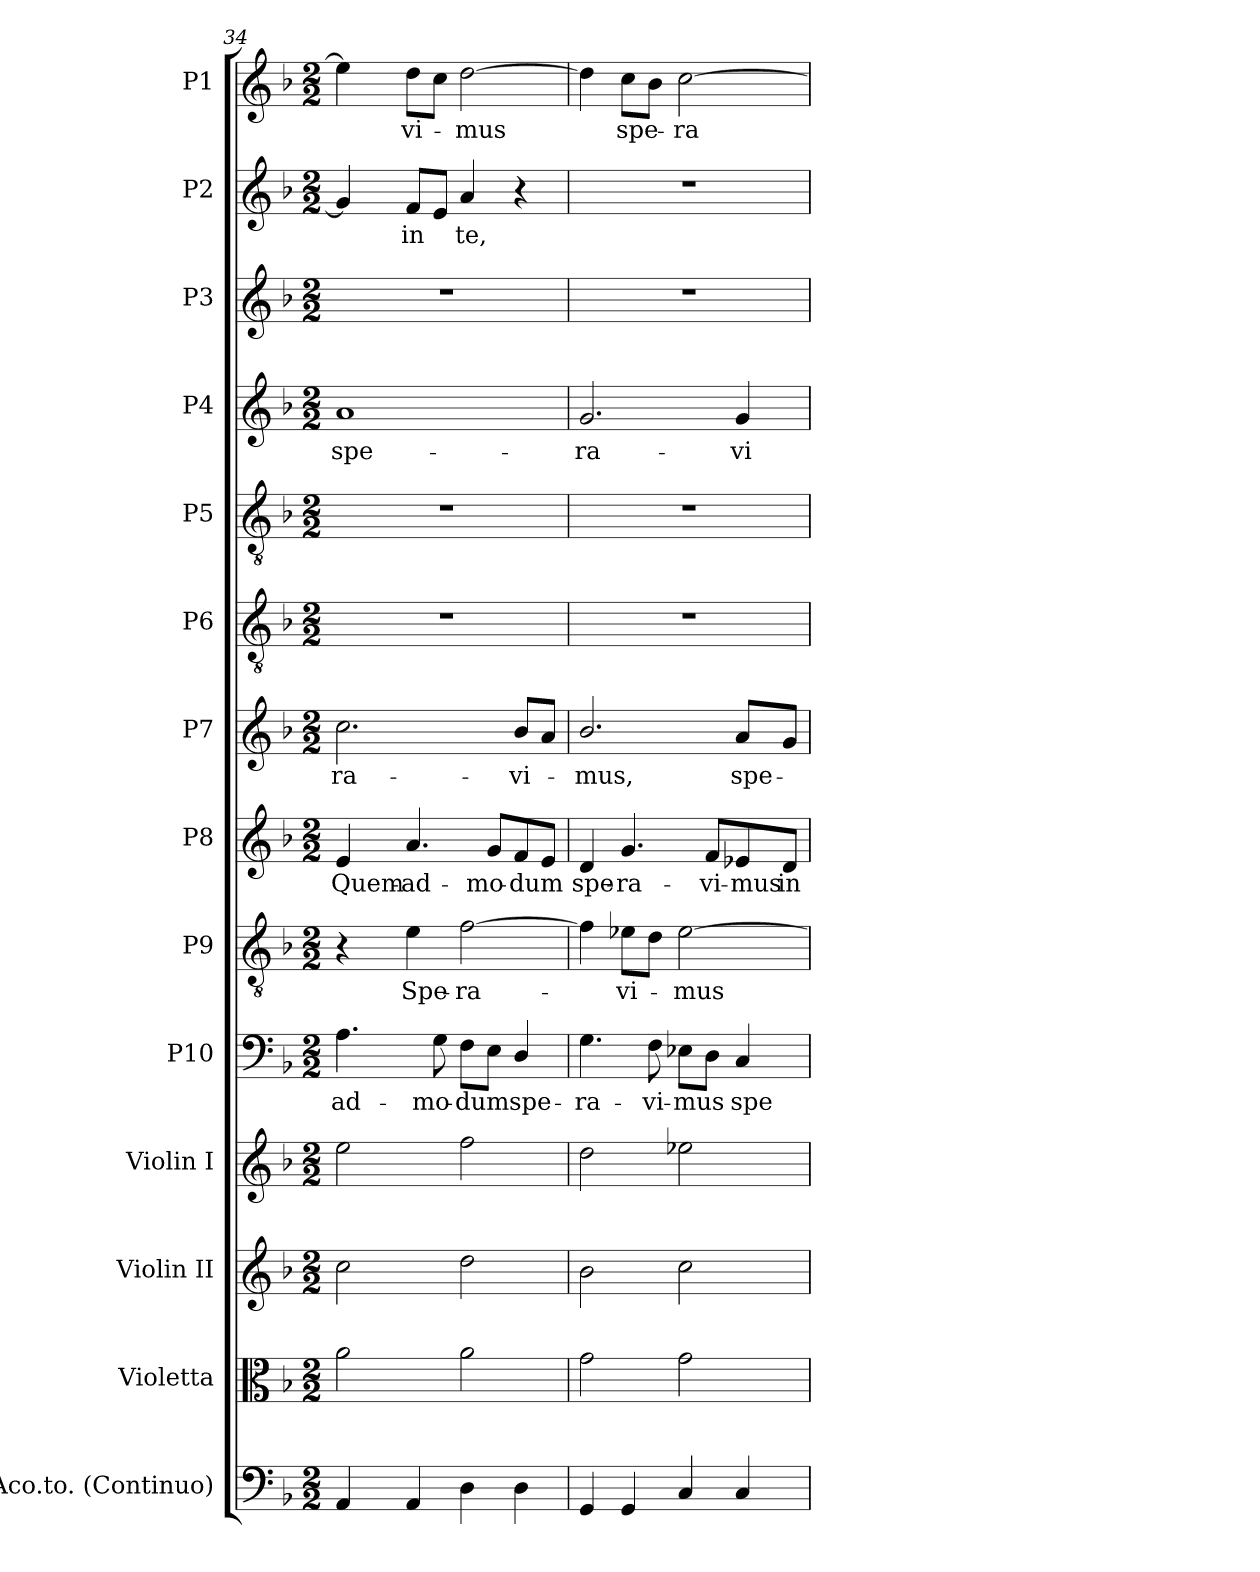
**kern	**kern	**kern	**kern	**kern	**text	**kern	**text	**kern	**text	**kern	**text	**kern	**kern	**kern	**text	**kern	**kern	**text	**kern	**text
*part14	*part13	*part12	*part11	*part10	*part10	*part9	*part9	*part8	*part8	*part7	*part7	*part6	*part5	*part4	*part4	*part3	*part2	*part2	*part1	*part1
*staff14	*staff13	*staff12	*staff11	*staff10	*staff10	*staff9	*staff9	*staff8	*staff8	*staff7	*staff7	*staff6	*staff5	*staff4	*staff4	*staff3	*staff2	*staff2	*staff1	*staff1
*I"Aco.to. (Continuo)	*I"Violetta	*I"Violin II	*I"Violin I	*I"P10	*	*I"P9	*	*I"P8	*	*I"P7	*	*I"P6	*I"P5	*I"P4	*	*I"P3	*I"P2	*	*I"P1	*
*I'Cont.	*I'Vla.	*I'Vln. II	*I'Vln. I	*	*	*	*	*	*	*	*	*	*	*	*	*	*	*	*	*
!!LO:PB:g=z
*clefF4	*clefC3	*clefG2	*clefG2	*clefF4	*	*clefGv2	*	*clefG2	*	*clefG2	*	*clefGv2	*clefGv2	*clefG2	*	*clefG2	*clefG2	*	*clefG2	*
*	*	*	*	*	*	*ITrd7c12	*	*	*	*	*	*ITrd7c12	*ITrd7c12	*	*	*	*	*	*	*
*k[b-]	*k[b-]	*k[b-]	*k[b-]	*k[b-]	*	*k[b-]	*	*k[b-]	*	*k[b-]	*	*k[b-]	*k[b-]	*k[b-]	*	*k[b-]	*k[b-]	*	*k[b-]	*
*F:	*F:	*F:	*F:	*F:	*	*F:	*	*F:	*	*F:	*	*F:	*F:	*F:	*	*F:	*F:	*	*F:	*
*M2/2	*M2/2	*M2/2	*M2/2	*M2/2	*	*M2/2	*	*M2/2	*	*M2/2	*	*M2/2	*M2/2	*M2/2	*	*M2/2	*M2/2	*	*M2/2	*
=34	=34	=34	=34	=34	=34	=34	=34	=34	=34	=34	=34	=34	=34	=34	=34	=34	=34	=34	=34	=34
!	!	!	!	!	!LO:LY:b:color=#000000	!	!	!	!	!	!	!	!	!	!	!	!	!	!	!
!	!	!	!	!	!	!	!	!	!LO:LY:b:color=#000000	!	!	!	!	!	!	!	!	!	!	!
!	!	!	!	!	!	!	!	!	!	!	!LO:LY:b:color=#000000	!	!	!	!	!	!	!	!	!
!	!	!	!	!	!	!	!	!	!	!	!	!	!	!	!LO:LY:b:color=#000000	!	!	!	!	!
4AAi/	2ai\	2cci\	2eei\	4.Ai\	-ad-	4r	.	4ei/	Quem-	2.cci\	-ra-	1r	1r	1ai	spe-	1r	4gi/]	.	4eei\]	.
!	!	!	!	!	!	!	!LO:LY:b:color=#000000	!	!	!	!	!	!	!	!	!	!	!	!	!
!	!	!	!	!	!	!	!	!	!LO:LY:b:color=#000000	!	!	!	!	!	!	!	!	!	!	!
!	!	!	!	!	!	!	!	!	!	!	!	!	!	!	!	!	!	!LO:LY:b:color=#000000	!	!
!	!	!	!	!	!	!	!	!	!	!	!	!	!	!	!	!	!	!	!	!LO:LY:b:color=#000000
4AAi/	.	.	.	.	.	4Ei\	Spe-	4.ai/	-ad-	.	.	.	.	.	.	.	8fi/L	in	8ddi\L	-vi-
!	!	!	!	!	!LO:LY:b:color=#000000	!	!	!	!	!	!	!	!	!	!	!	!	!	!	!
.	.	.	.	8Gi\	-mo-	.	.	.	.	.	.	.	.	.	.	.	8ei/J	.	8cci\J	.
!	!	!	!	!	!LO:LY:b:color=#000000	!	!	!	!	!	!	!	!	!	!	!	!	!	!	!
!	!	!	!	!	!	!	!LO:LY:b:color=#000000	!	!	!	!	!	!	!	!	!	!	!	!	!
!	!	!	!	!	!	!	!	!	!	!	!	!	!	!	!	!	!	!LO:LY:b:color=#000000	!	!
!	!	!	!	!	!	!	!	!	!	!	!	!	!	!	!	!	!	!	!	!LO:LY:b:color=#000000
4Di\	2ai\	2ddi\	2ffi\	8Fi\L	-dum	[2Fi\	-ra-	.	.	.	.	.	.	.	.	.	4ai/	te,	[2ddi\	-mus
!	!	!	!	!	!	!	!	!	!LO:LY:b:color=#000000	!	!	!	!	!	!	!	!	!	!	!
.	.	.	.	8Ei\J	.	.	.	8gi/L	-mo-	.	.	.	.	.	.	.	.	.	.	.
!	!	!	!	!	!LO:LY:b:color=#000000	!	!	!	!	!	!	!	!	!	!	!	!	!	!	!
!	!	!	!	!	!	!	!	!	!LO:LY:b:color=#000000	!	!	!	!	!	!	!	!	!	!	!
!	!	!	!	!	!	!	!	!	!	!	!LO:LY:b:color=#000000	!	!	!	!	!	!	!	!	!
4Di\	.	.	.	4Di/	spe-	.	.	8fi/	-dum	8b-i/L	-vi-	.	.	.	.	.	4r	.	.	.
.	.	.	.	.	.	.	.	8ei/J	.	8ai/J	.	.	.	.	.	.	.	.	.	.
=35	=35	=35	=35	=35	=35	=35	=35	=35	=35	=35	=35	=35	=35	=35	=35	=35	=35	=35	=35	=35
!	!	!	!	!	!LO:LY:b:color=#000000	!	!	!	!	!	!	!	!	!	!	!	!	!	!	!
!	!	!	!	!	!	!	!	!	!LO:LY:b:color=#000000	!	!	!	!	!	!	!	!	!	!	!
!	!	!	!	!	!	!	!	!	!	!	!LO:LY:b:color=#000000	!	!	!	!	!	!	!	!	!
!	!	!	!	!	!	!	!	!	!	!	!	!	!	!	!LO:LY:b:color=#000000	!	!	!	!	!
4GGi/	2gi\	2b-i\	2ddi\	4.Gi\	-ra-	4Fi\]	.	4di/	spe-	2.b-i/	-mus,	1r	1r	2.gi/	-ra-	1r	1r	.	4ddi\]	.
!	!	!	!	!	!	!	!LO:LY:b:color=#000000	!	!	!	!	!	!	!	!	!	!	!	!	!
!	!	!	!	!	!	!	!	!	!LO:LY:b:color=#000000	!	!	!	!	!	!	!	!	!	!	!
!	!	!	!	!	!	!	!	!	!	!	!	!	!	!	!	!	!	!	!	!LO:LY:b:color=#000000
4GGi/	.	.	.	.	.	8E-Xi\L	-vi-	4.gi/	-ra-	.	.	.	.	.	.	.	.	.	8cci\L	spe-
!	!	!	!	!	!LO:LY:b:color=#000000	!	!	!	!	!	!	!	!	!	!	!	!	!	!	!
.	.	.	.	8Fi\	-vi-	8Di\J	.	.	.	.	.	.	.	.	.	.	.	.	8b-i\J	.
!	!	!	!	!	!LO:LY:b:color=#000000	!	!	!	!	!	!	!	!	!	!	!	!	!	!	!
!	!	!	!	!	!	!	!LO:LY:b:color=#000000	!	!	!	!	!	!	!	!	!	!	!	!	!
!	!	!	!	!	!	!	!	!	!	!	!	!	!	!	!	!	!	!	!	!LO:LY:b:color=#000000
4Ci/	2gi\	2cci\	2ee-Xi\	8E-Xi\L	-mus	[2E-i\	-mus	.	.	.	.	.	.	.	.	.	.	.	[2cci\	-ra-
!	!	!	!	!	!	!	!	!	!LO:LY:b:color=#000000	!	!	!	!	!	!	!	!	!	!	!
.	.	.	.	8Di\J	.	.	.	8fi/L	-vi-	.	.	.	.	.	.	.	.	.	.	.
!	!	!	!	!	!LO:LY:b:color=#000000	!	!	!	!	!	!	!	!	!	!	!	!	!	!	!
!	!	!	!	!	!	!	!	!	!LO:LY:b:color=#000000	!	!	!	!	!	!	!	!	!	!	!
!	!	!	!	!	!	!	!	!	!	!	!LO:LY:b:color=#000000	!	!	!	!	!	!	!	!	!
!	!	!	!	!	!	!	!	!	!	!	!	!	!	!	!LO:LY:b:color=#000000	!	!	!	!	!
4Ci/	.	.	.	4Ci/	spe-	.	.	8e-Xi/	-mus	8ai/L	spe-	.	.	4gi/	-vi-	.	.	.	.	.
!	!	!	!	!	!	!	!	!	!LO:LY:b:color=#000000	!	!	!	!	!	!	!	!	!	!	!
.	.	.	.	.	.	.	.	8di/J	in	8gi/J	.	.	.	.	.	.	.	.	.	.
=	=	=	=	=	=	=	=	=	=	=	=	=	=	=	=	=	=	=	=	=
*-	*-	*-	*-	*-	*-	*-	*-	*-	*-	*-	*-	*-	*-	*-	*-	*-	*-	*-	*-	*-
